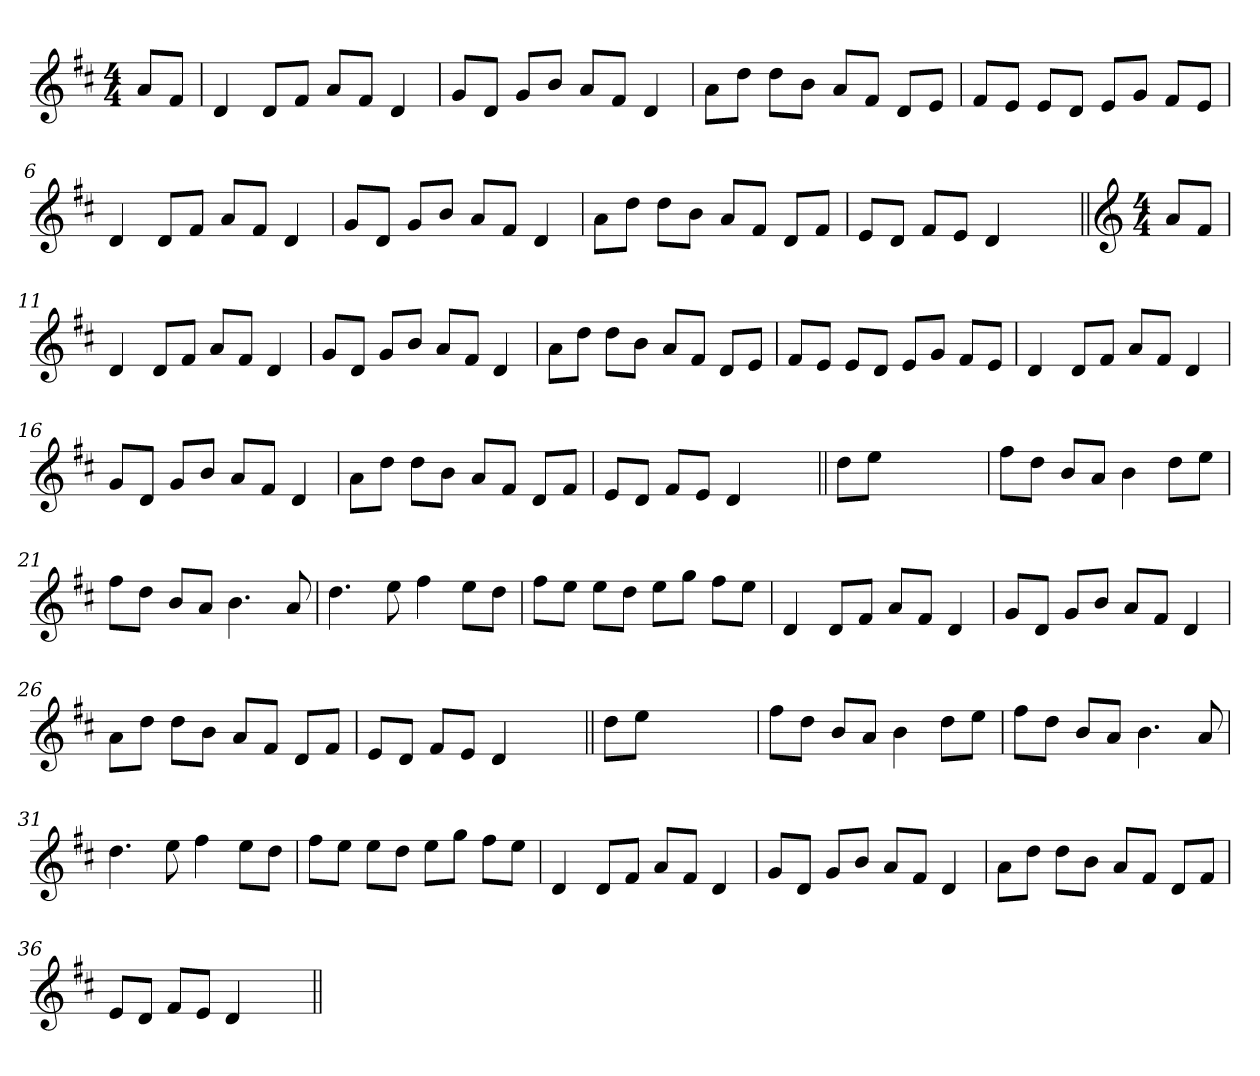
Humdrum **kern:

**kern
*part1
*staff1
*clefG2
*k[f#c#]
*D:
*M4/4
=1
8a/L
8f#/J
=2
4d/
8d/L
8f#/J
8a/L
8f#/J
4d/
=3
8g/L
8d/J
8g/L
8b/J
8a/L
8f#/J
4d/
=4
8a\L
8dd\J
8dd\L
8b\J
8a/L
8f#/J
8d/L
8e/J
=5
8f#/L
8e/J
8e/L
8d/J
8e/L
8g/J
8f#/L
8e/J
=6
4d/
8d/L
8f#/J
8a/L
8f#/J
4d/
!!LO:LB:g=z
=7
8g/L
8d/J
8g/L
8b/J
8a/L
8f#/J
4d/
=8
8a\L
8dd\J
8dd\L
8b\J
8a/L
8f#/J
8d/L
8f#/J
=9
8e/L
8d/J
8f#/L
8e/J
4d/
4ryy
=10||
*clefG2
*M4/4
8a/L
8f#/J
=11
4d/
8d/L
8f#/J
8a/L
8f#/J
4d/
=12
8g/L
8d/J
8g/L
8b/J
8a/L
8f#/J
4d/
!!LO:LB:g=z
=13
8a\L
8dd\J
8dd\L
8b\J
8a/L
8f#/J
8d/L
8e/J
=14
8f#/L
8e/J
8e/L
8d/J
8e/L
8g/J
8f#/L
8e/J
=15
4d/
8d/L
8f#/J
8a/L
8f#/J
4d/
=16
8g/L
8d/J
8g/L
8b/J
8a/L
8f#/J
4d/
=17
8a\L
8dd\J
8dd\L
8b\J
8a/L
8f#/J
8d/L
8f#/J
!!LO:LB:g=z
=18
8e/L
8d/J
8f#/L
8e/J
4d/
4ryy
=19||
8dd\L
8ee\J
2.ryy
=20
8ff#\L
8dd\J
8b/L
8a/J
4b\
8dd\L
8ee\J
=21
8ff#\L
8dd\J
8b/L
8a/J
4.b\
8a/
=22
4.dd\
8ee\
4ff#\
8ee\L
8dd\J
=23
8ff#\L
8ee\J
8ee\L
8dd\J
8ee\L
8gg\J
8ff#\L
8ee\J
!!LO:LB:g=z
=24
4d/
8d/L
8f#/J
8a/L
8f#/J
4d/
=25
8g/L
8d/J
8g/L
8b/J
8a/L
8f#/J
4d/
=26
8a\L
8dd\J
8dd\L
8b\J
8a/L
8f#/J
8d/L
8f#/J
=27
8e/L
8d/J
8f#/L
8e/J
4d/
4ryy
=28||
8dd\L
8ee\J
2.ryy
=29
8ff#\L
8dd\J
8b/L
8a/J
4b\
8dd\L
8ee\J
!!LO:LB:g=z
=30
8ff#\L
8dd\J
8b/L
8a/J
4.b\
8a/
=31
4.dd\
8ee\
4ff#\
8ee\L
8dd\J
=32
8ff#\L
8ee\J
8ee\L
8dd\J
8ee\L
8gg\J
8ff#\L
8ee\J
=33
4d/
8d/L
8f#/J
8a/L
8f#/J
4d/
=34
8g/L
8d/J
8g/L
8b/J
8a/L
8f#/J
4d/
=35
8a\L
8dd\J
8dd\L
8b\J
8a/L
8f#/J
8d/L
8f#/J
!!LO:LB:g=z
=36
8e/L
8d/J
8f#/L
8e/J
4d/
4ryy
=||
*-
